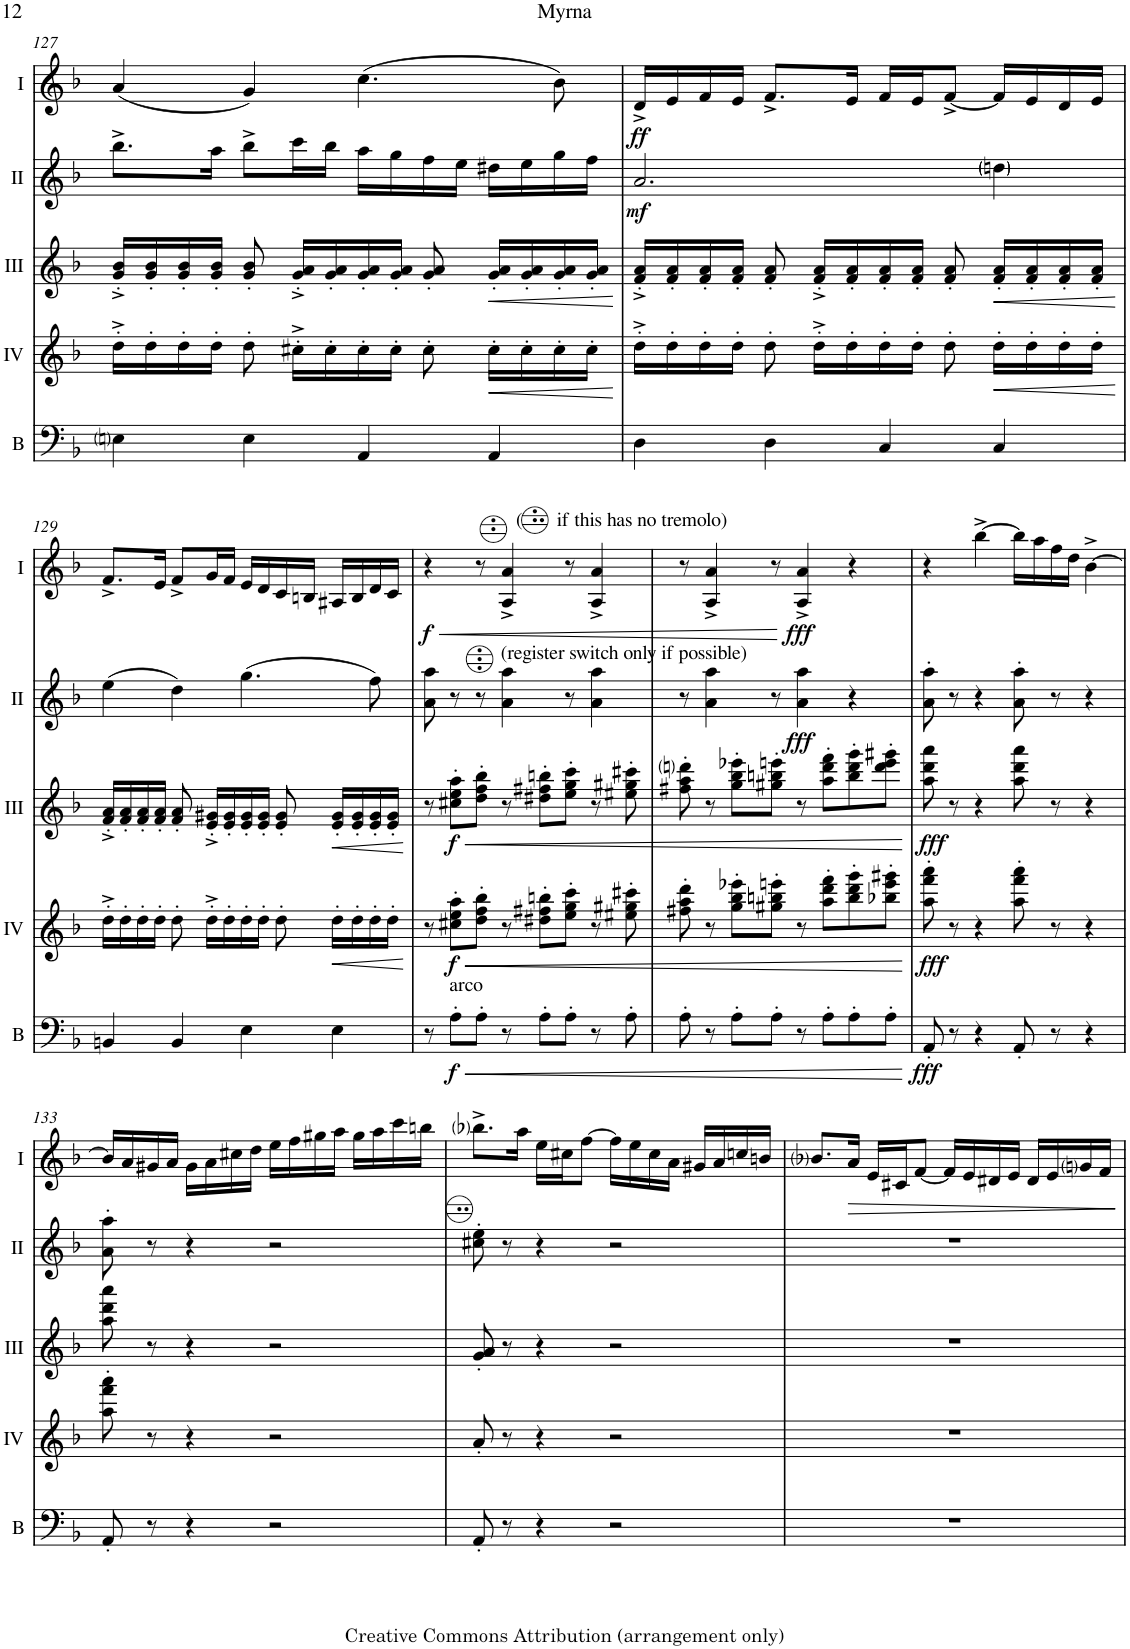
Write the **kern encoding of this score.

**kern	**dynam	**kern	**dynam	**kern	**dynam	**kern	**dynam	**kern	**dynam
*part5	*part5	*part4	*part4	*part3	*part3	*part2	*part2	*part1	*part1
*staff5	*staff5	*staff4	*staff4	*staff3	*staff3	*staff2	*staff2	*staff1	*staff1
*I"Bass	*	*I"Acc. 4	*	*I"Acc. 3	*	*I"Acc. 2	*	*I"Acc. 1	*
*I'B	*	*	*	*	*	*	*	*	*
!!LO:PB:g=z
*clefF4	*	*clefG2	*	*clefG2	*	*clefG2	*	*clefG2	*
*Trd7c12	*	*Trd7c12	*	*	*	*	*	*	*
*k[b-]	*	*k[b-]	*	*k[b-]	*	*k[b-]	*	*k[b-]	*
*M4/4	*	*M4/4	*	*M4/4	*	*M4/4	*	*M4/4	*
=127	=127	=127	=127	=127	=127	=127	=127	=127	=127
4Eni\	.	16dd'^\LL	.	16g/'^ 16b-/'^LL	.	8.b-^\L	.	(4A/	.
.	.	16dd'\	.	16g/' 16b-/'	.	.	.	.	.
.	.	16dd'\	.	16g/' 16b-/'	.	.	.	.	.
.	.	16dd'\JJ	.	16g/' 16b-/'JJ	.	16a\Jk	.	.	.
4E\	.	8dd'\	.	8g/' 8b-/'	.	8b-^\L	.	4G/)	.
.	.	16cc#X'^\LL	.	16g/'^ 16a/'^LL	.	16cc\L	.	.	.
.	.	16cc#'\	.	16g/' 16a/'	.	16b-\JJ	.	.	.
4AA/	.	16cc#'\	.	16g/' 16a/'	.	16a\LL	.	(4.c\	.
.	.	16cc#'\JJ	.	16g/' 16a/'JJ	.	16g\	.	.	.
.	.	8cc#'\	.	8g/' 8a/'	.	16f\	.	.	.
.	.	.	.	.	.	16e\JJ	.	.	.
!	!	!	!LO:HP:b	!	!LO:HP:b	!	!	!	!
4AA/	.	16cc#'\LL	<	16g/' 16a/'LL	<	16d#X\LL	.	.	.
.	.	16cc#'\	.	16g/' 16a/'	.	16e\	.	.	.
.	.	16cc#'\	.	16g/' 16a/'	.	16g\	.	8B-\)	.
.	.	16cc#'\JJ	.	16g/' 16a/'JJ	.	16f\JJ	.	.	.
.	.	.	[	.	[	.	.	.	.
=128	=128	=128	=128	=128	=128	=128	=128	=128	=128
!	!	!	!	!	!	!	!LO:DY:b	!	!LO:DY:b
4D\	.	16dd'^\LL	.	16f/'^ 16a/'^LL	.	2.A/	mf	16D^/LL	ff
.	.	16dd'\	.	16f/' 16a/'	.	.	.	16E/	.
.	.	16dd'\	.	16f/' 16a/'	.	.	.	16F/	.
.	.	16dd'\JJ	.	16f/' 16a/'JJ	.	.	.	16E/JJ	.
4D\	.	8dd'\	.	8f/' 8a/'	.	.	.	8.F^/L	.
.	.	16dd'^\LL	.	16f/'^ 16a/'^LL	.	.	.	.	.
.	.	16dd'\	.	16f/' 16a/'	.	.	.	16E/Jk	.
4C/	.	16dd'\	.	16f/' 16a/'	.	.	.	16F/LL	.
.	.	16dd'\JJ	.	16f/' 16a/'JJ	.	.	.	16E/J	.
.	.	8dd'\	.	8f/' 8a/'	.	.	.	[8F^/J	.
!	!	!	!LO:HP:b	!	!LO:HP:b	!	!	!	!
4C/	.	16dd'\LL	<	16f/' 16a/'LL	<	4dn\	.	16F/LL]	.
.	.	16dd'\	.	16f/' 16a/'	.	.	.	16E/	.
.	.	16dd'\	.	16f/' 16a/'	.	.	.	16D/	.
.	.	16dd'\JJ	.	16f/' 16a/'JJ	.	.	.	16E/JJ	.
.	.	.	[	.	[	.	.	.	.
!!LO:LB:g=z
=129	=129	=129	=129	=129	=129	=129	=129	=129	=129
4BBn/	.	16dd'^\LL	.	16f/'^ 16a/'^LL	.	(4e\	.	8.F^/L	.
.	.	16dd'\	.	16f/' 16a/'	.	.	.	.	.
.	.	16dd'\	.	16f/' 16a/'	.	.	.	.	.
.	.	16dd'\JJ	.	16f/' 16a/'JJ	.	.	.	16E/Jk	.
4BB/	.	8dd'\	.	8f/' 8a/'	.	4d\)	.	8F^/L	.
.	.	16dd'^\LL	.	16e/'^ 16g#X/'^LL	.	.	.	16G/L	.
.	.	16dd'\	.	16e/' 16g#/'	.	.	.	16F/JJ	.
4E\	.	16dd'\	.	16e/' 16g#/'	.	(4.g\	.	16E/LL	.
.	.	16dd'\JJ	.	16e/' 16g#/'JJ	.	.	.	16D/	.
.	.	8dd'\	.	8e/' 8g#/'	.	.	.	16C/	.
.	.	.	.	.	.	.	.	16BBn/JJ	.
!	!	!	!LO:HP:b	!	!LO:HP:b	!	!	!	!
4E\	.	16dd'\LL	<	16e/' 16g#/'LL	<	.	.	16AA#X/LL	.
.	.	16dd'\	.	16e/' 16g#/'	.	.	.	16BB/	.
.	.	16dd'\	.	16e/' 16g#/'	.	8f\)	.	16D/	.
.	.	16dd'\JJ	.	16e/' 16g#/'JJ	.	.	.	16C/JJ	.
.	.	.	[	.	[	.	.	.	.
=130	=130	=130	=130	=130	=130	=130	=130	=130	=130
!	!	!	!	!	!	!	!	!	!LO:HP:b
!	!	!	!	!	!	!	!	!	!LO:DY:n=1:b
8r	.	8r	.	8r	.	8A\ 8a\	.	4r	< f
!LO:TX:a:t=arco	!	!	!	!	!	!	!	!	!
!	!LO:HP:b	!	!LO:HP:b	!	!LO:HP:b	!	!	!	!
!	!LO:DY:n=1:b	!	!LO:DY:n=1:b	!	!LO:DY:n=1:b	!	!	!	!
8A'\L	< f	8cc#X\' 8ee\' 8aa\'L	< f	8cc#X\' 8ee\' 8aa\'L	< f	8r	.	.	.
8A'\J	.	8dd\' 8ff\' 8bb-\'J	.	8dd\' 8ff\' 8bb-\'J	.	8r	.	8r	.
!	!	!	!	!	!	!	!	!LO:TX:a:t=(       if this has no tremolo)	!
!	!	!	!	!	!	!LO:TX:a:t=(register switch only if possible)	!	!	!
8r	.	8r	.	8r	.	4A\ 4a\	.	4A/^ 4a/^	.
8A'\L	.	8dd#X\' 8ff#X\' 8bbn\'L	.	8dd#X\' 8ff#X\' 8bbn\'L	.	.	.	.	.
8A'\J	.	8ee\' 8gg\' 8ccc\'J	.	8ee\' 8gg\' 8ccc\'J	.	8r	.	8r	.
8r	.	8r	.	8r	.	4A\ 4a\	.	4A/^ 4a/^	.
8A'\	.	8ee#X\' 8gg#X\' 8ccc#X\'	.	8ee#X\' 8gg#X\' 8ccc#X\'	.	.	.	.	.
=131	=131	=131	=131	=131	=131	=131	=131	=131	=131
8A'\	.	8ff#X\' 8aa\' 8ddd\'	.	8ff#X\' 8aa\' 8dddni\'	.	8r	.	8r	.
8r	.	8r	.	8r	.	4A\ 4a\	.	4A/^ 4a/^	.
8A'\L	.	8gg\' 8bb-\' 8eee-X\'L	.	8gg\' 8bb-\' 8eee-X\'L	.	.	.	.	.
8A'\J	.	8gg#X\' 8bbn\' 8eeen\'J	.	8gg#X\' 8bbn\' 8eeen\'J	.	8r	.	8r	.
!	!	!	!	!	!	!	!LO:DY:b	!	!LO:DY:n=1:b
8r	.	8r	.	8r	.	4A\ 4a\	fff	4A/^ 4a/^	[ fff
8A'\L	.	8aa\' 8ddd\' 8fff\'L	.	8aa\' 8ddd\' 8fff\'L	.	.	.	.	.
8A'\	.	8bb\' 8ddd\' 8ggg\'	.	8bb\' 8ddd\' 8ggg\'	.	4r	.	4r	.
8A'\J	.	8bb-X\' 8eee\' 8ggg#X\'J	.	8ddd\' 8eee\' 8ggg#X\'J	.	.	.	.	.
.	[	.	[	.	[	.	.	.	.
=132	=132	=132	=132	=132	=132	=132	=132	=132	=132
!	!LO:DY:b	!	!LO:DY:b	!	!LO:DY:b	!	!	!	!
8AA'/	fff	8aa\' 8fff\' 8aaa\'	fff	8aa\ 8ddd\ 8aaa\	fff	8A\' 8a\'	.	4r	.
8r	.	8r	.	8r	.	8r	.	.	.
4r	.	4r	.	4r	.	4r	.	[4bb-^\	.
8AA'/	.	8aa\' 8fff\' 8aaa\'	.	8aa\ 8ddd\ 8aaa\	.	8A\' 8a\'	.	16bb-\LL]	.
.	.	.	.	.	.	.	.	16aa\	.
8r	.	8r	.	8r	.	8r	.	16ff\	.
.	.	.	.	.	.	.	.	16dd\JJ	.
4r	.	4r	.	4r	.	4r	.	[4b-^\	.
!!LO:LB:g=z
=133	=133	=133	=133	=133	=133	=133	=133	=133	=133
8AA'/	.	8aa\' 8fff\' 8aaa\'	.	8aa\ 8ddd\ 8aaa\	.	8A\' 8a\'	.	16b-/LL]	.
.	.	.	.	.	.	.	.	16a/	.
8r	.	8r	.	8r	.	8r	.	16g#X/	.
.	.	.	.	.	.	.	.	16a/JJ	.
4r	.	4r	.	4r	.	4r	.	16g#\LL	.
.	.	.	.	.	.	.	.	16a\	.
.	.	.	.	.	.	.	.	16cc#X\	.
.	.	.	.	.	.	.	.	16dd\JJ	.
2r	.	2r	.	2r	.	2r	.	16ee\LL	.
.	.	.	.	.	.	.	.	16ff\	.
.	.	.	.	.	.	.	.	16gg#X\	.
.	.	.	.	.	.	.	.	16aa\JJ	.
.	.	.	.	.	.	.	.	16gg#\LL	.
.	.	.	.	.	.	.	.	16aa\	.
.	.	.	.	.	.	.	.	16ccc\	.
.	.	.	.	.	.	.	.	16bbn\JJ	.
=134	=134	=134	=134	=134	=134	=134	=134	=134	=134
8AA'/	.	8a'/	.	8g/' 8a/'	.	8cc#X\' 8ee\'	.	8.bb-i^\L	.
8r	.	8r	.	8r	.	8r	.	.	.
.	.	.	.	.	.	.	.	16aa\Jk	.
4r	.	4r	.	4r	.	4r	.	16ee\LL	.
.	.	.	.	.	.	.	.	16cc#X\J	.
.	.	.	.	.	.	.	.	[8ff\J	.
2r	.	2r	.	2r	.	2r	.	16ff\LL]	.
.	.	.	.	.	.	.	.	16ee\	.
.	.	.	.	.	.	.	.	16cc#\	.
.	.	.	.	.	.	.	.	16a\JJ	.
.	.	.	.	.	.	.	.	16g#X/LL	.
.	.	.	.	.	.	.	.	16a/	.
.	.	.	.	.	.	.	.	16ccn/	.
.	.	.	.	.	.	.	.	16bn/JJ	.
=135	=135	=135	=135	=135	=135	=135	=135	=135	=135
1r	.	1r	.	1r	.	1r	.	8.b-i/L	.
!	!	!	!	!	!	!	!	!	!LO:HP:b
.	.	.	.	.	.	.	.	16a/Jk	>
.	.	.	.	.	.	.	.	16e/LL	.
.	.	.	.	.	.	.	.	16c#X/J	.
.	.	.	.	.	.	.	.	[8f/J	.
.	.	.	.	.	.	.	.	16f/LL]	.
.	.	.	.	.	.	.	.	16e/	.
.	.	.	.	.	.	.	.	16d#X/	.
.	.	.	.	.	.	.	.	16e/JJ	.
.	.	.	.	.	.	.	.	16d#/LL	.
.	.	.	.	.	.	.	.	16e/	.
.	.	.	.	.	.	.	.	16gni/	.
.	.	.	.	.	.	.	.	16f/JJ	.
.	.	.	.	.	.	.	.	.	]
=	=	=	=	=	=	=	=	=	=
*-	*-	*-	*-	*-	*-	*-	*-	*-	*-
